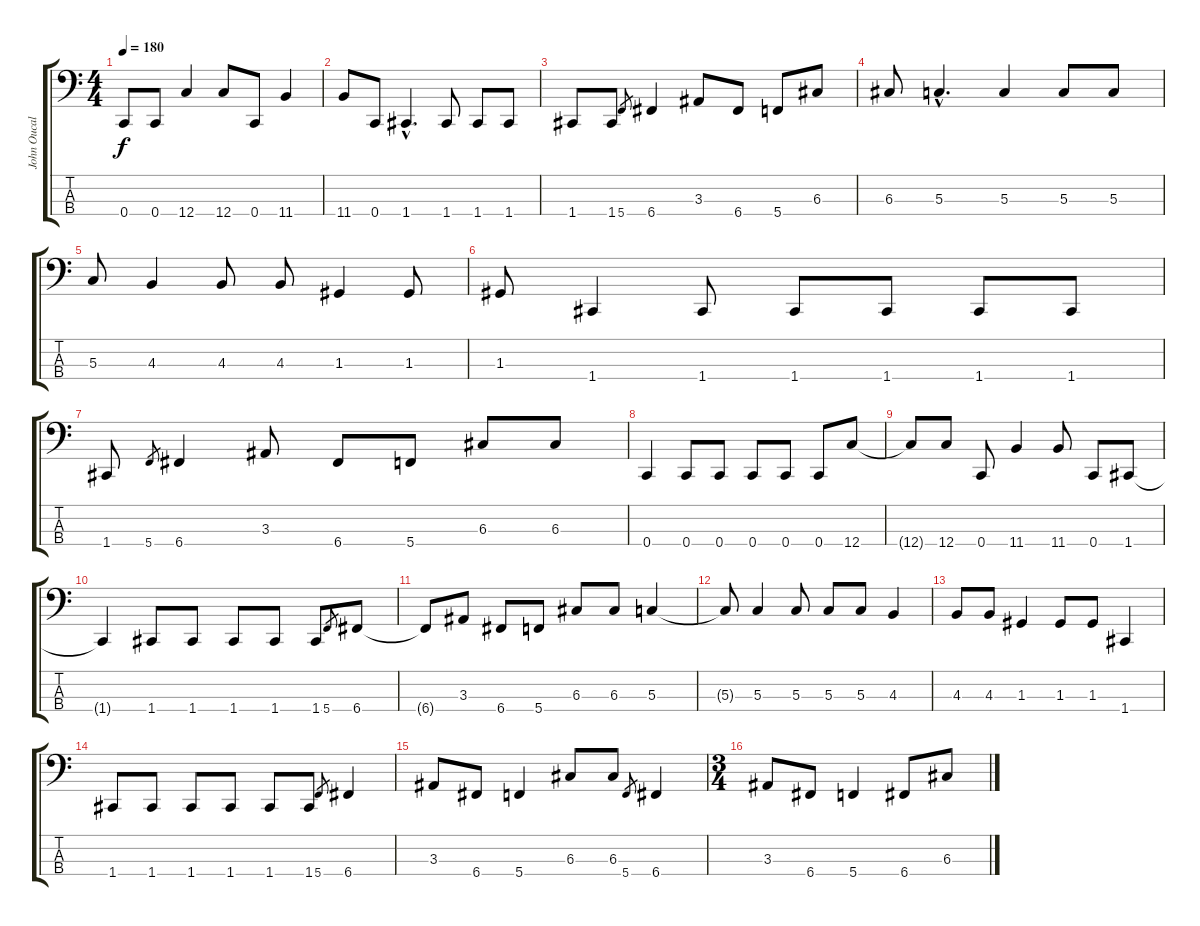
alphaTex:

\track ("John Oucalt" "John Oucal") {instrument electricbasspick}
\staff {score tabs}
\tuning (F2 C2 G1 C1) {hide}
\ts (4 4)
\tempo 180
\clef f4
\ks c
0.4.8{dy f} 0.4.8 12.4.4 12.4.8 0.4.8 11.4.4 |
11.4.8 0.4.8 1.4{hac}.4{d} 1.4.8 1.4.8 1.4.8 |
1.4.8 1.4.8 5.4.8{gr} 6.4.4 3.3.8 6.4.8 5.4.8 6.3.8 |
6.3.8 5.3{hac}.4{d} 5.3.4 5.3.8 5.3.8 |
5.3.8 4.3.4 4.3.8 4.3.8 1.3.4 1.3.8 |
1.3.8 1.4.4 1.4.8 1.4.8 1.4.8 1.4.8 1.4.8 |
1.4.8 5.4.8{gr} 6.4.4 3.3.8 6.4.8 5.4.8 6.3.8 6.3.8 |
0.4.4 0.4.8 0.4.8 0.4.8 0.4.8 0.4.8 12.4.8 |
12.4{t}.8 12.4.8 0.4.8 11.4.4 11.4.8 0.4.8 1.4.8 |
1.4{t}.4 1.4.8 1.4.8 1.4.8 1.4.8 1.4.8 5.4.8{gr} 6.4.8 |
6.4{t}.8 3.3.8 6.4.8 5.4.8 6.3.8 6.3.8 5.3.4 |
5.3{t}.8 5.3.4 5.3.8 5.3.8 5.3.8 4.3.4 |
4.3.8 4.3.8 1.3.4 1.3.8 1.3.8 1.4.4 |
1.4.8 1.4.8 1.4.8 1.4.8 1.4.8 1.4.8 5.4.8{gr} 6.4.4 |
3.3.8 6.4.8 5.4.4 6.3.8 6.3.8 5.4.8{gr} 6.4.4 |
\ts (3 4)
3.3.8 6.4.8 5.4.4 6.4.8 6.3.8
